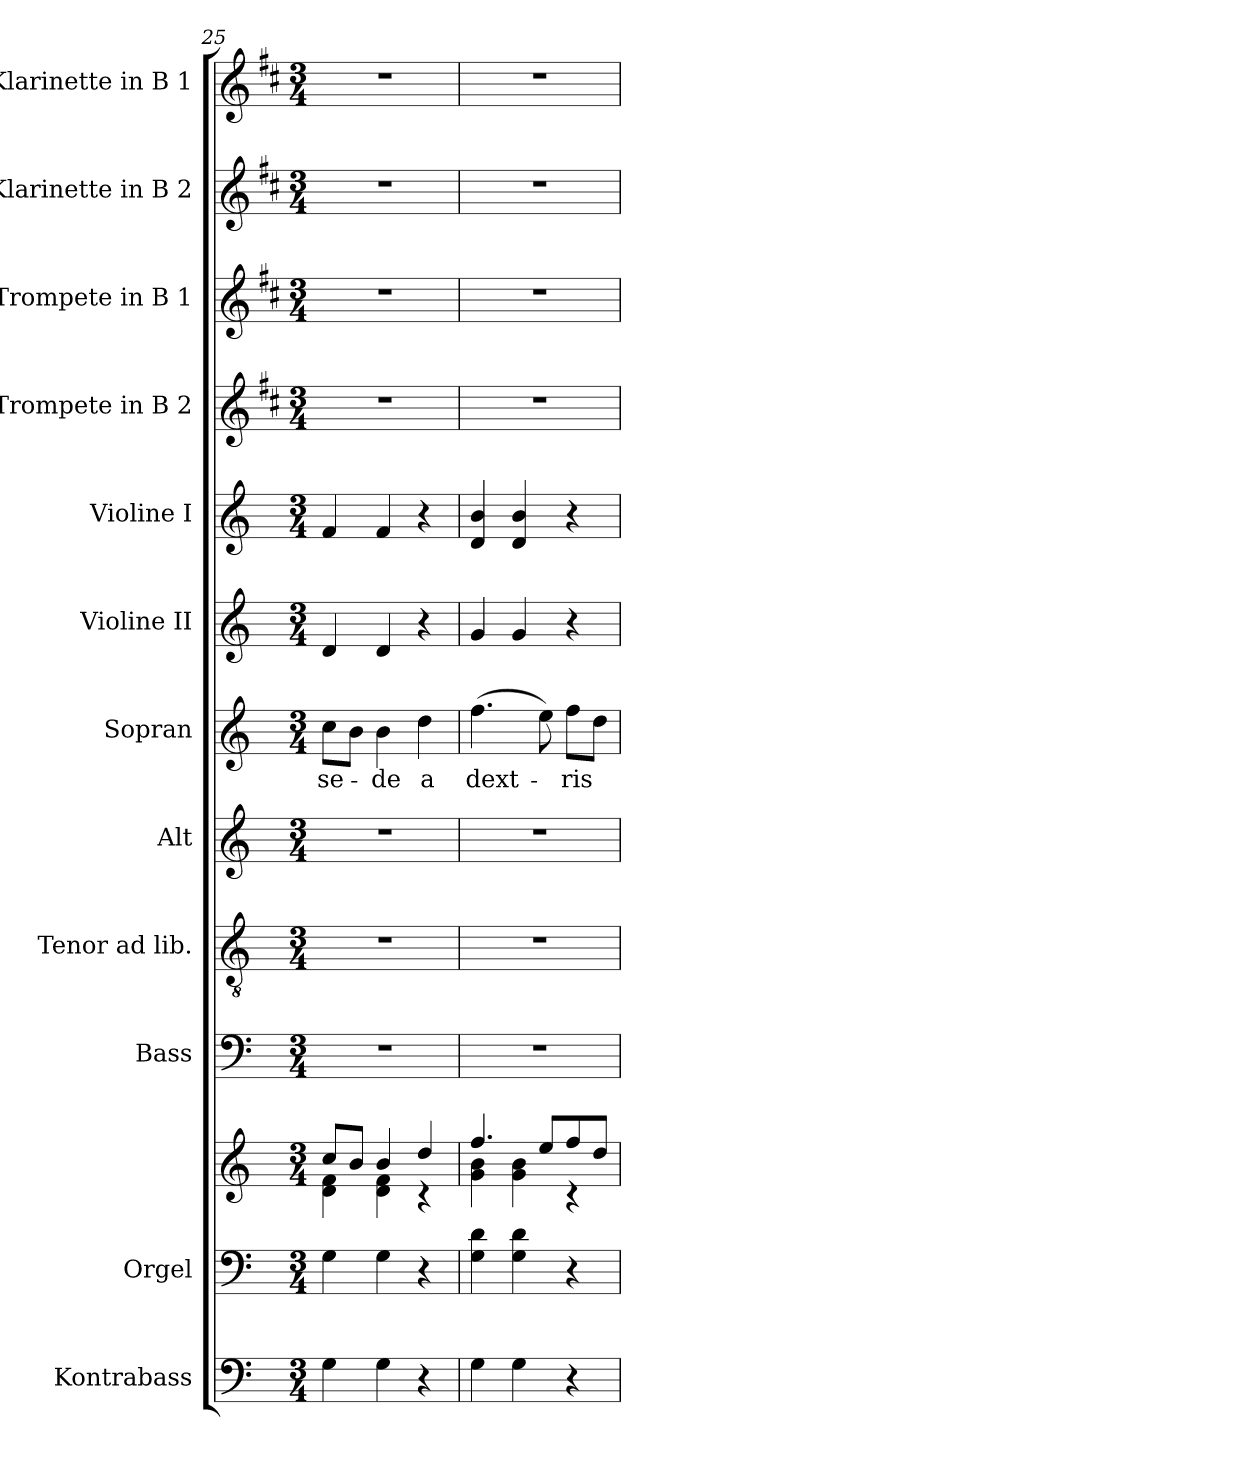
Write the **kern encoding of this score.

**kern	**kern	**kern	**kern	**kern	**kern	**kern	**text	**kern	**kern	**kern	**kern	**kern	**kern
*part12	*part11	*part11	*part10	*part9	*part8	*part7	*part7	*part6	*part5	*part4	*part3	*part2	*part1
*staff13	*staff12	*staff11	*staff10	*staff9	*staff8	*staff7	*staff7	*staff6	*staff5	*staff4	*staff3	*staff2	*staff1
*I"Kontrabass	*I"Orgel	*	*I"Bass	*I"Tenor ad lib.	*I"Alt	*I"Sopran	*	*I"Violine II	*I"Violine I	*I"Trompete in B 2	*I"Trompete in B 1	*I"Klarinette in B 2	*I"Klarinette in B 1
*I'Kb.	*I'Org.	*	*I'B	*I'T	*I'A	*I'S	*	*I'Vl. II	*I'Vl. I	*	*	*	*
*clefF4	*clefF4	*clefG2	*clefF4	*clefGv2	*clefG2	*clefG2	*	*clefG2	*clefG2	*clefG2	*clefG2	*clefG2	*clefG2
*ITrd7c12	*	*	*	*	*	*	*	*	*	*ITrd1c2	*ITrd1c2	*ITrd1c2	*ITrd1c2
*k[]	*k[]	*k[]	*k[]	*k[]	*k[]	*k[]	*	*k[]	*k[]	*k[]	*k[]	*k[]	*k[]
*C:	*C:	*C:	*C:	*C:	*C:	*C:	*	*C:	*C:	*C:	*C:	*C:	*C:
*M3/4	*M3/4	*M3/4	*M3/4	*M3/4	*M3/4	*M3/4	*	*M3/4	*M3/4	*M3/4	*M3/4	*M3/4	*M3/4
=25	=25	=25	=25	=25	=25	=25	=25	=25	=25	=25	=25	=25	=25
*	*	*^	*	*	*	*	*	*	*	*	*	*	*
!	!	!	!	!	!	!	!	!LO:LY:b	!	!	!	!	!	!
4GG\	4G\	8cc/L	4d\ 4f\	2.r	2.r	2.r	8cc\L	se-	4d/	4f/	2.r	2.r	2.r	2.r
.	.	8b/J	.	.	.	.	8b\J	.	.	.	.	.	.	.
!	!	!	!	!	!	!	!	!LO:LY:b	!	!	!	!	!	!
4GG\	4G\	4b/	4d\ 4f\	.	.	.	4b\	-de	4d/	4f/	.	.	.	.
!	!	!	!	!	!	!	!	!LO:LY:b	!	!	!	!	!	!
4r	4r	4dd/	4rc	.	.	.	4dd\	a	4r	4r	.	.	.	.
=26	=26	=26	=26	=26	=26	=26	=26	=26	=26	=26	=26	=26	=26	=26
!	!	!	!	!	!	!	!	!LO:LY:b	!	!	!	!	!	!
4GG\	4G\ 4d\	4.ff/	4g\ 4b\	2.r	2.r	2.r	(>4.ff\	dext-	4g/	4d/ 4b/	2.r	2.r	2.r	2.r
4GG\	4G\ 4d\	.	4g\ 4b\	.	.	.	.	.	4g/	4d/ 4b/	.	.	.	.
.	.	8ee/L	.	.	.	.	8ee\)	.	.	.	.	.	.	.
!	!	!	!	!	!	!	!	!LO:LY:b	!	!	!	!	!	!
4r	4r	8ff/	4rc	.	.	.	8ff\L	-ris	4r	4r	.	.	.	.
.	.	8dd/J	.	.	.	.	8dd\J	.	.	.	.	.	.	.
*	*	*v	*v	*	*	*	*	*	*	*	*	*	*	*
=	=	=	=	=	=	=	=	=	=	=	=	=	=
*-	*-	*-	*-	*-	*-	*-	*-	*-	*-	*-	*-	*-	*-
